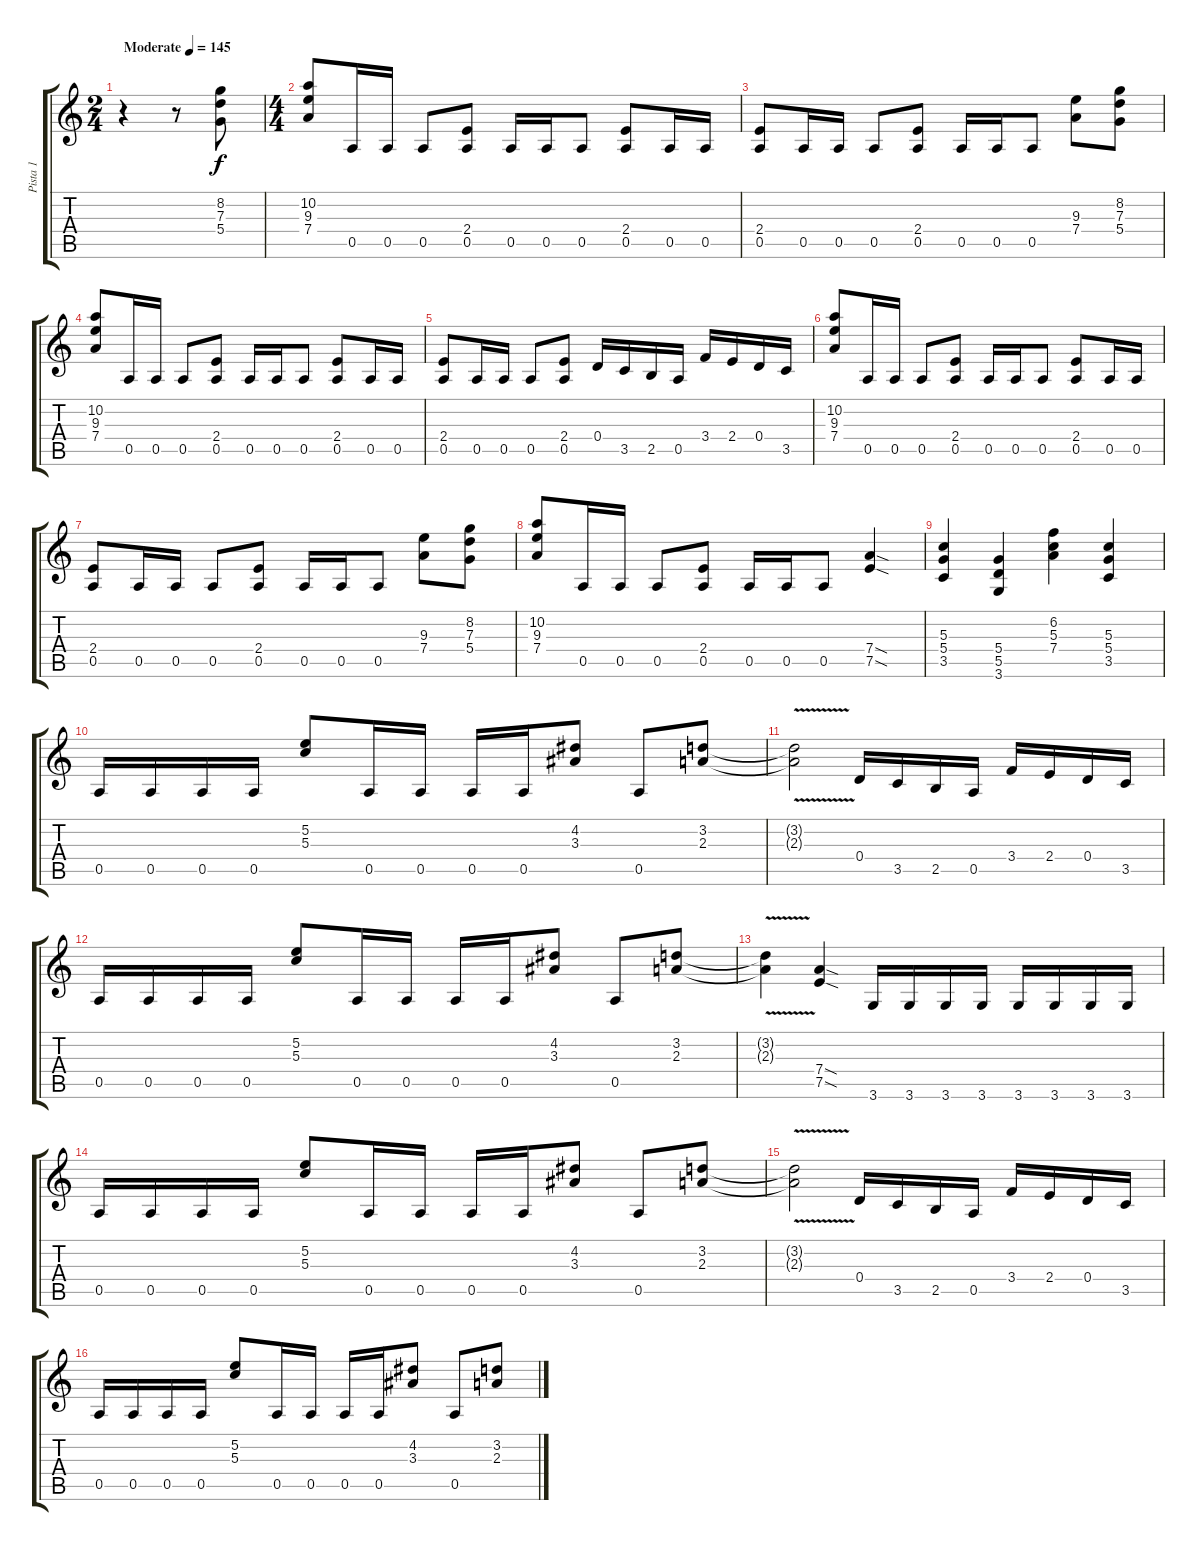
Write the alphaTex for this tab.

\track ("Pista 1" "Pista 1") {instrument distortionguitar}
\staff {score tabs}
\tuning (E4 B3 G3 D3 A2 E2) {hide}
\ts (2 4)
\tempo (145 "Moderate")
\clef g2
\ks c
r.4{dy f instrument distortionguitar} r.8 (8.2 7.3 5.4).8 |
\ts (4 4)
(10.2 9.3 7.4).8 0.5.16 0.5.16 0.5.8 (2.4 0.5).8 0.5.16 0.5.16 0.5.8 (2.4 0.5).8 0.5.16 0.5.16 |
(2.4 0.5).8 0.5.16 0.5.16 0.5.8 (2.4 0.5).8 0.5.16 0.5.16 0.5.8 (9.3 7.4).8 (8.2 7.3 5.4).8 |
(10.2 9.3 7.4).8 0.5.16 0.5.16 0.5.8 (2.4 0.5).8 0.5.16 0.5.16 0.5.8 (2.4 0.5).8 0.5.16 0.5.16 |
(2.4 0.5).8 0.5.16 0.5.16 0.5.8 (2.4 0.5).8 0.4.16 3.5.16 2.5.16 0.5.16 3.4.16 2.4.16 0.4.16 3.5.16 |
(10.2 9.3 7.4).8 0.5.16 0.5.16 0.5.8 (2.4 0.5).8 0.5.16 0.5.16 0.5.8 (2.4 0.5).8 0.5.16 0.5.16 |
(2.4 0.5).8 0.5.16 0.5.16 0.5.8 (2.4 0.5).8 0.5.16 0.5.16 0.5.8 (9.3 7.4).8 (8.2 7.3 5.4).8 |
(10.2 9.3 7.4).8 0.5.16 0.5.16 0.5.8 (2.4 0.5).8 0.5.16 0.5.16 0.5.8 (7.4{sod} 7.5{sod}).4 |
(5.3 5.4 3.5).4 (5.4 5.5 3.6).4 (6.2 5.3 7.4).4 (5.3 5.4 3.5).4 |
0.5.16 0.5.16 0.5.16 0.5.16 (5.2 5.3).8 0.5.16 0.5.16 0.5.16 0.5.16 (4.2 3.3).8 0.5.8 (3.2 2.3).8 |
(3.2{v t} 2.3{v t}).2 0.4.16 3.5.16 2.5.16 0.5.16 3.4.16 2.4.16 0.4.16 3.5.16 |
0.5.16 0.5.16 0.5.16 0.5.16 (5.2 5.3).8 0.5.16 0.5.16 0.5.16 0.5.16 (4.2 3.3).8 0.5.8 (3.2 2.3).8 |
(3.2{v t} 2.3{v t}).4 (7.4{sod} 7.5{sod}).4 3.6.16 3.6.16 3.6.16 3.6.16 3.6.16 3.6.16 3.6.16 3.6.16 |
0.5.16 0.5.16 0.5.16 0.5.16 (5.2 5.3).8 0.5.16 0.5.16 0.5.16 0.5.16 (4.2 3.3).8 0.5.8 (3.2 2.3).8 |
(3.2{v t} 2.3{v t}).2 0.4.16 3.5.16 2.5.16 0.5.16 3.4.16 2.4.16 0.4.16 3.5.16 |
0.5.16 0.5.16 0.5.16 0.5.16 (5.2 5.3).8 0.5.16 0.5.16 0.5.16 0.5.16 (4.2 3.3).8 0.5.8 (3.2 2.3).8
